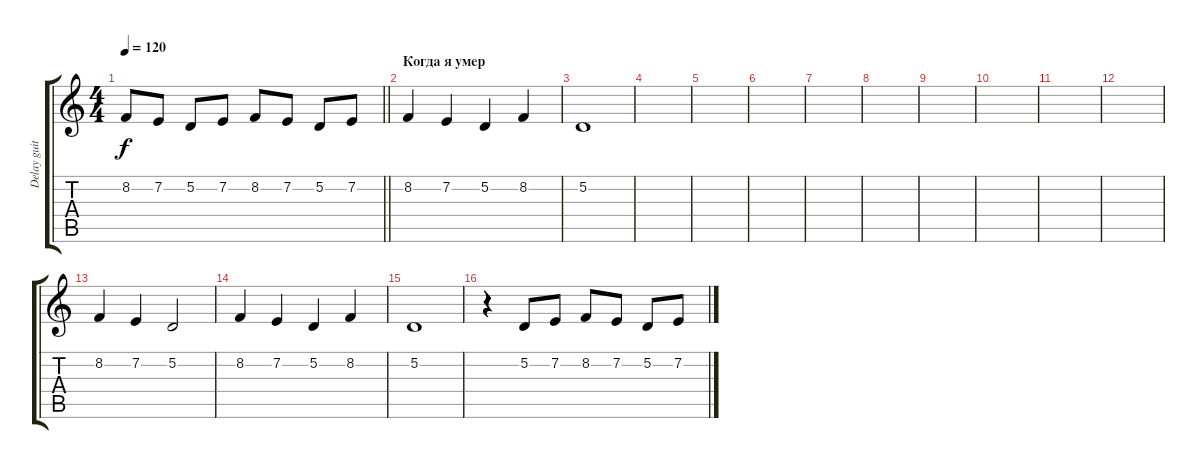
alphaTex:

\track ("Delay guitar" "Delay guit") {instrument pad1newage}
\staff {score tabs}
\tuning (D4 A3 F3 C3 G2 D2) {hide}
\ts (4 4)
\tempo 120
\clef g2
\barLineRight lightlight
\ks c
8.2.8{dy f} 7.2.8 5.2.8 7.2.8 8.2.8 7.2.8 5.2.8 7.2.8 |
\section ("" "Когда я умер")
8.2.4 7.2.4 5.2.4 8.2.4 |
5.2.1 |
|
|
|
|
|
|
|
|
|
8.2.4 7.2.4 5.2.2 |
8.2.4 7.2.4 5.2.4 8.2.4 |
5.2.1 |
r.4 5.2.8 7.2.8 8.2.8 7.2.8 5.2.8 7.2.8
